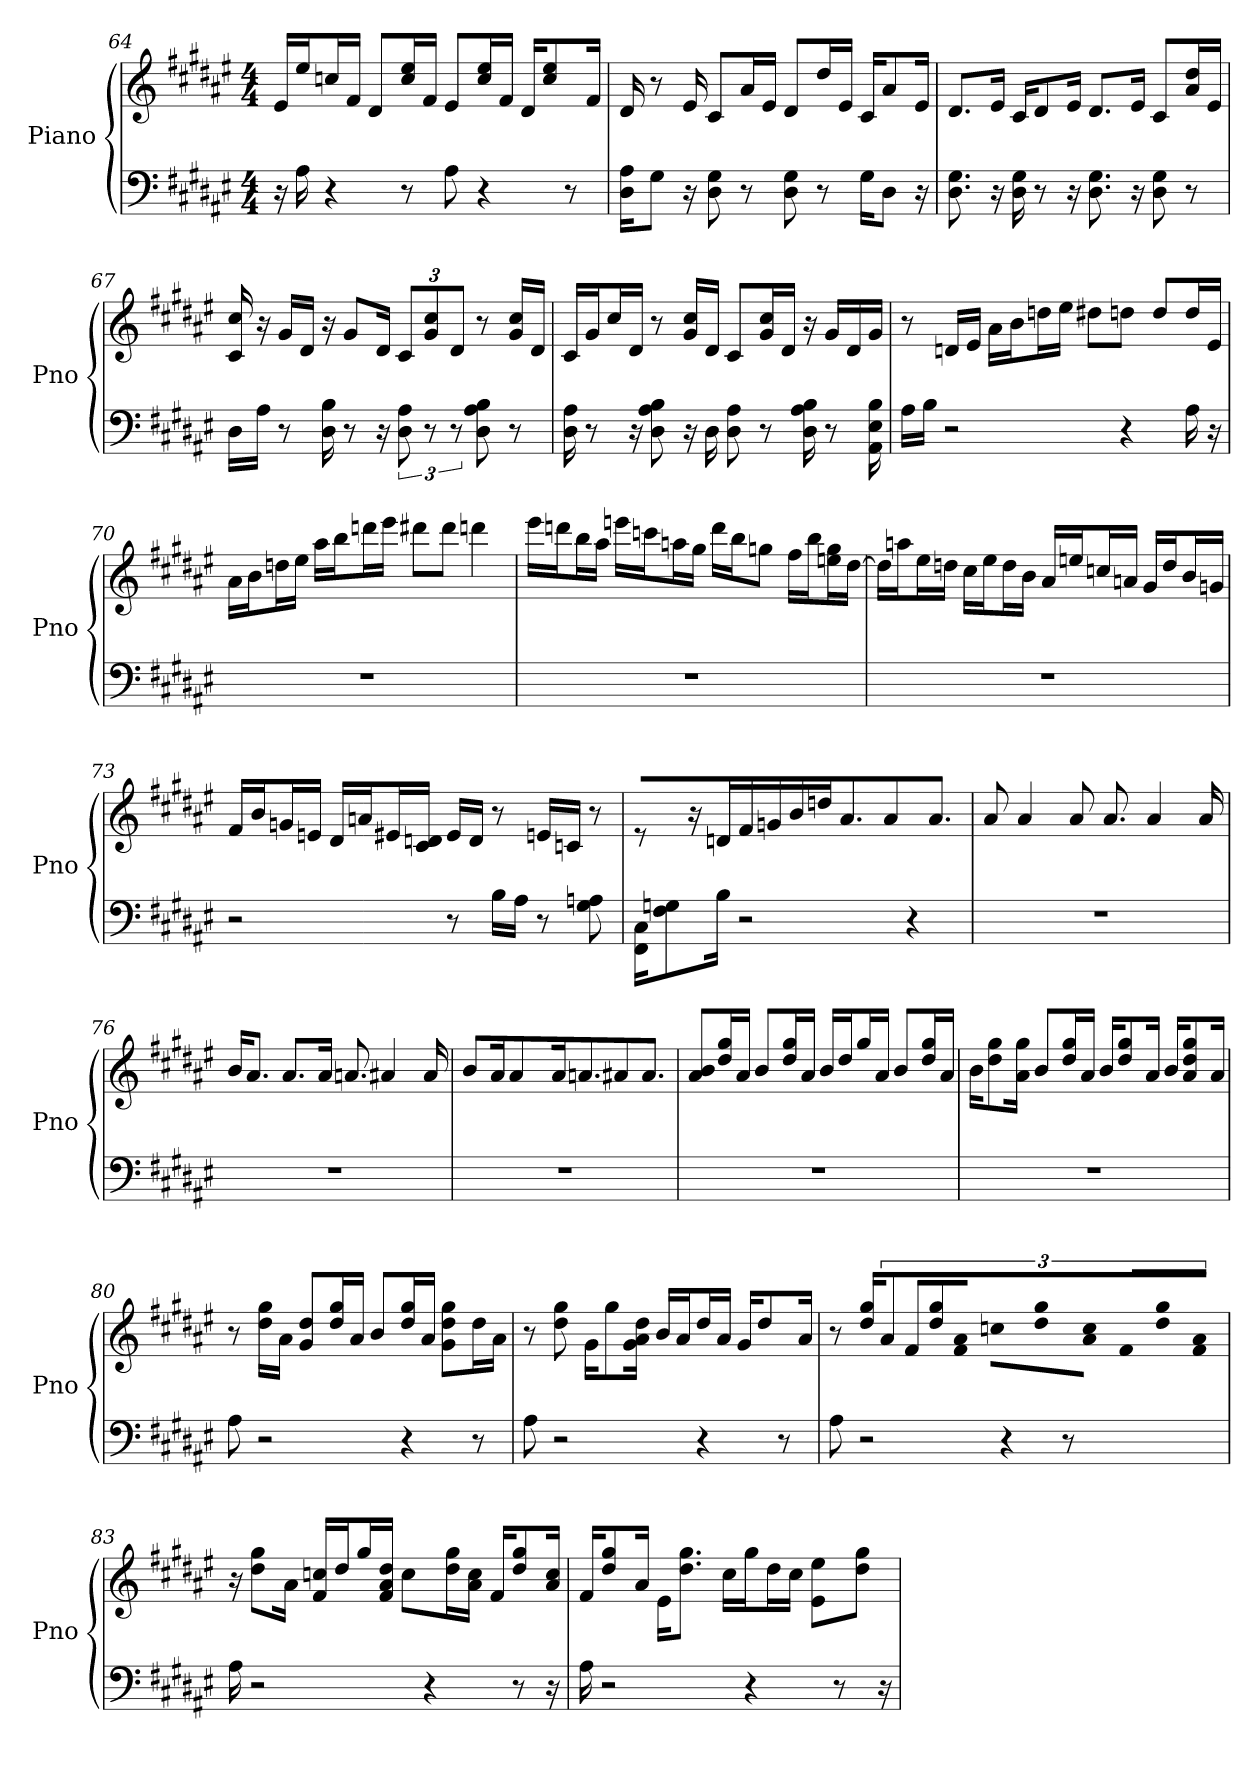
**kern	**kern
*part1	*part1
*staff2	*staff1
*I"Piano	*
*I'Pno	*
*clefF4	*clefG2
*k[f#c#g#d#a#e#]	*k[f#c#g#d#a#e#]
*F#:	*F#:
*M4/4	*M4/4
=64	=64
16r	16e#/LL
16A#	16ee#/J
4r	16cc/L
.	16f#/JJ
.	8d#/L
8r	16cc/ 16ee#/L
.	16f#/JJ
8A#	8e#/L
4r	16ee#/ 16cc/L
.	16f#/JJ
.	16d#/KL
.	8ee#/ 8cc/
8r	.
.	16f#/Jk
=65	=65
16A#\ 16D#\KL	16d#
8G#\J	8r
16r	16e#
8D# 8G#	8c#/L
8r	16a#/L
.	16e#/JJ
8D# 8G#	8d#/L
8r	16dd#/L
.	16e#/JJ
16G#\KL	16c#/KL
8D#\J	8a#/
16r	16e#/Jk
=66	=66
8.D# 8.G#	8.d#/L
16r	16e#/Jk
16D# 16G#	16c#/KL
8r	8d#/
16r	16e#/Jk
8.G# 8.D#	8.d#/L
16r	16e#/Jk
8D# 8G#	8c#/L
8r	16a#/ 16dd#/L
.	16e#/JJ
=67	=67
16D#\LL	16c# 16cc#
16A#\JJ	16r
8r	16g#/LL
.	16d#/JJ
16B 16D#	16r
8r	8g#/L
16r	16d#/Jk
12D# 12A#	12c#/L
12r	12cc#/ 12g#/
12r	12d#/J
8B 8A# 8D#	8r
8r	16g#/ 16cc#/LL
.	16d#/JJ
=68	=68
16D# 16A#	16c#/LL
8r	16g#/J
.	16cc#/L
16r	16d#/JJ
8B 8A# 8D#	8r
16r	16g#/ 16cc#/LL
16D#	16d#/JJ
8A# 8D#	8c#/L
8r	16g#/ 16cc#/L
.	16d#/JJ
16A# 16D# 16B	16r
8r	16g#/LL
.	16d#/
16E# 16B 16AA#	16g#/JJ
=69	=69
16A#\LL	8r
16B\JJ	.
2r	16d/LL
.	16e#/JJ
.	16a#\LL
.	16b\J
.	16dd\L
.	16ee#\JJ
.	8dd#\L
4r	8dd\J
.	8dd/L
16A#	16dd/L
16r	16e#/JJ
=70	=70
1r	16a#\LL
.	16b\J
.	16dd\L
.	16ee#\JJ
.	16aa#\LL
.	16bb\J
.	16ddd\L
.	16eee#\JJ
.	8ddd#\L
.	8ddd#\J
.	4ddd
=71	=71
1r	16eee#\LL
.	16ddd\J
.	16bb\L
.	16aa#\JJ
.	16eee\LL
.	16ccc\J
.	16aa\L
.	16gg#\JJ
.	16ddd\LL
.	16bb\J
.	8gg\J
.	16ff#\LL
.	16bb\J
.	16gg\ 16ee\L
.	[16dd#\JJ
=72	=72
1r	16dd#\LL]
.	16aa\J
.	16ee#\L
.	16dd\JJ
.	16cc#\LL
.	16ee#\J
.	16dd\L
.	16b\JJ
.	16a#/LL
.	16ee/J
.	16cc/L
.	16a/JJ
.	16g#/LL
.	16dd/J
.	16b/L
.	16g/JJ
=73	=73
2r	16f#/LL
.	16b/J
.	16g/L
.	16e/JJ
.	16d#/LL
.	16a/J
.	16e#/L
.	16d/ 16c#/JJ
8r	16e#/LL
.	16d/JJ
16B\LL	8r
16A#\JJ	.
8r	16e/LL
.	16c/JJ
8A 8G#	8r
=74	=74
16FF#\ 16C#\KL	8r
8F#\ 8G\	.
.	16r
16B\Jk	16d
2r	16f#/LL
.	16g/J
.	16b/L
.	16dd/JJ
.	8.a#/L
.	8a#/J
4r	.
.	8.a#J
=75	=75
1r	8a#
.	4a#
.	8a#
.	8.a#
.	4a#
.	16a#
=76	=76
1r	16b/KL
.	8.a#/J
.	8.a#/L
.	16a#/Jk
.	8.a
.	4a#
.	16a#
=77	=77
1r	8b/L
.	16a#/Jk
.	4a#
.	16a#
.	8.a/L
.	8a#/J
.	8.a#J
=78	=78
1r	8b/ 8a#/L
.	16dd#/ 16gg#/L
.	16a#/JJ
.	8b/L
.	16dd#/ 16gg#/L
.	16a#/JJ
.	16b/LL
.	16dd#/J
.	16gg#/L
.	16a#/JJ
.	8b/L
.	16dd#/ 16gg#/L
.	16a#/JJ
=79	=79
1r	16b\KL
.	8dd#\ 8gg#\
.	16a#\ 16gg#\Jk
.	8b/L
.	16dd#/ 16gg#/L
.	16a#/JJ
.	16b/KL
.	8gg#/ 8dd#/
.	16a#/Jk
.	16b/KL
.	8a#/ 8gg#/ 8dd#/
.	16a#/Jk
=80	=80
8A#	8r
2r	16dd#\ 16gg#\LL
.	16a#\JJ
.	8g#/ 8dd#/L
.	16gg#/ 16dd#/L
.	16a#/JJ
.	8b/L
4r	16dd#/ 16gg#/L
.	16a#/JJ
.	8dd#\ 8g#\ 8gg#\L
8r	16dd#\L
.	16a#\JJ
=81	=81
8A#	8r
2r	8gg# 8dd#
.	16g#\KL
.	8gg#\
.	16a#\ 16g#\ 16dd#\Jk
.	16b/LL
.	16a#/J
4r	16dd#/L
.	16a#/JJ
.	16g#/KL
.	8dd#/
8r	.
.	16a#/Jk
=82	=82
8A#	8r
2r	16gg#\ 16dd#\KL
.	12a#\J
.	12f#/L
.	12dd#/ 12gg#/
.	16a#/ 16f#/Jk
.	8cc\L
4r	16dd#\ 16gg#\L
.	16a#\ 16cc\JJ
.	16f#/KL
.	8gg#/ 8dd#/
8r	.
.	16f#/ 16a#/Jk
=83	=83
16A#	16r
2r	8gg#\ 8dd#\L
.	16a#\Jk
.	16f#/ 16cc/LL
.	16dd#/J
.	16gg#/L
.	16f#/ 16a#/ 16dd#/JJ
.	8cc\L
4r	.
.	16dd#\ 16gg#\L
.	16cc\ 16a#\JJ
.	16f#/KL
8r	8dd#/ 8gg#/
16r	16a#/ 16cc/Jk
=84	=84
16A#	16f#/KL
2r	8gg#/ 8dd#/
.	16a#/Jk
.	16e#\KL
.	8.dd#\ 8.gg#\J
.	16cc#\LL
4r	16gg#\J
.	16dd#\L
.	16cc#\JJ
.	8e#\ 8ee#\L
8r	.
.	8dd#\ 8gg#\J
16r	.
=	=
*-	*-
